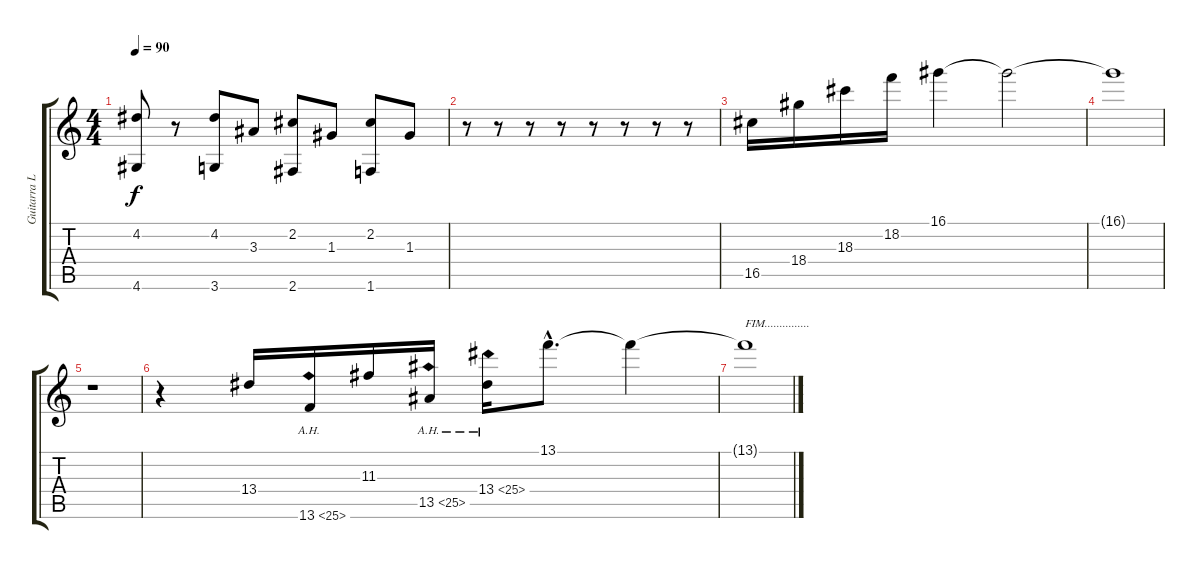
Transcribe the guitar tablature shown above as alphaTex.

\track ("Guitarra Limpa" "Guitarra L") {instrument electricguitarjazz}
\staff {score tabs}
\tuning (E4 B3 G3 D3 A2 E2) {hide}
\ts (4 4)
\tempo 90
\clef g2
\ks c
(4.2 4.6).8{dy f} r.8 (4.2 3.6).8 3.3.8 (2.2 2.6).8 1.3.8 (2.2 1.6).8 1.3.8 |
r.8 r.8 r.8 r.8 r.8 r.8 r.8 r.8 |
16.5.16 18.4.16 18.3.16 18.2.16 16.1.4 16.1{t}.2 |
16.1{t}.1 |
r.1 |
r.4 13.4.16 13.6{ah 12}.16 11.3.16 13.5{ah 12}.16 13.4{ah 12}.16 13.1{hac}.8{d} 13.1{t}.4 |
13.1{t}.1{txt "FIM..............."}
